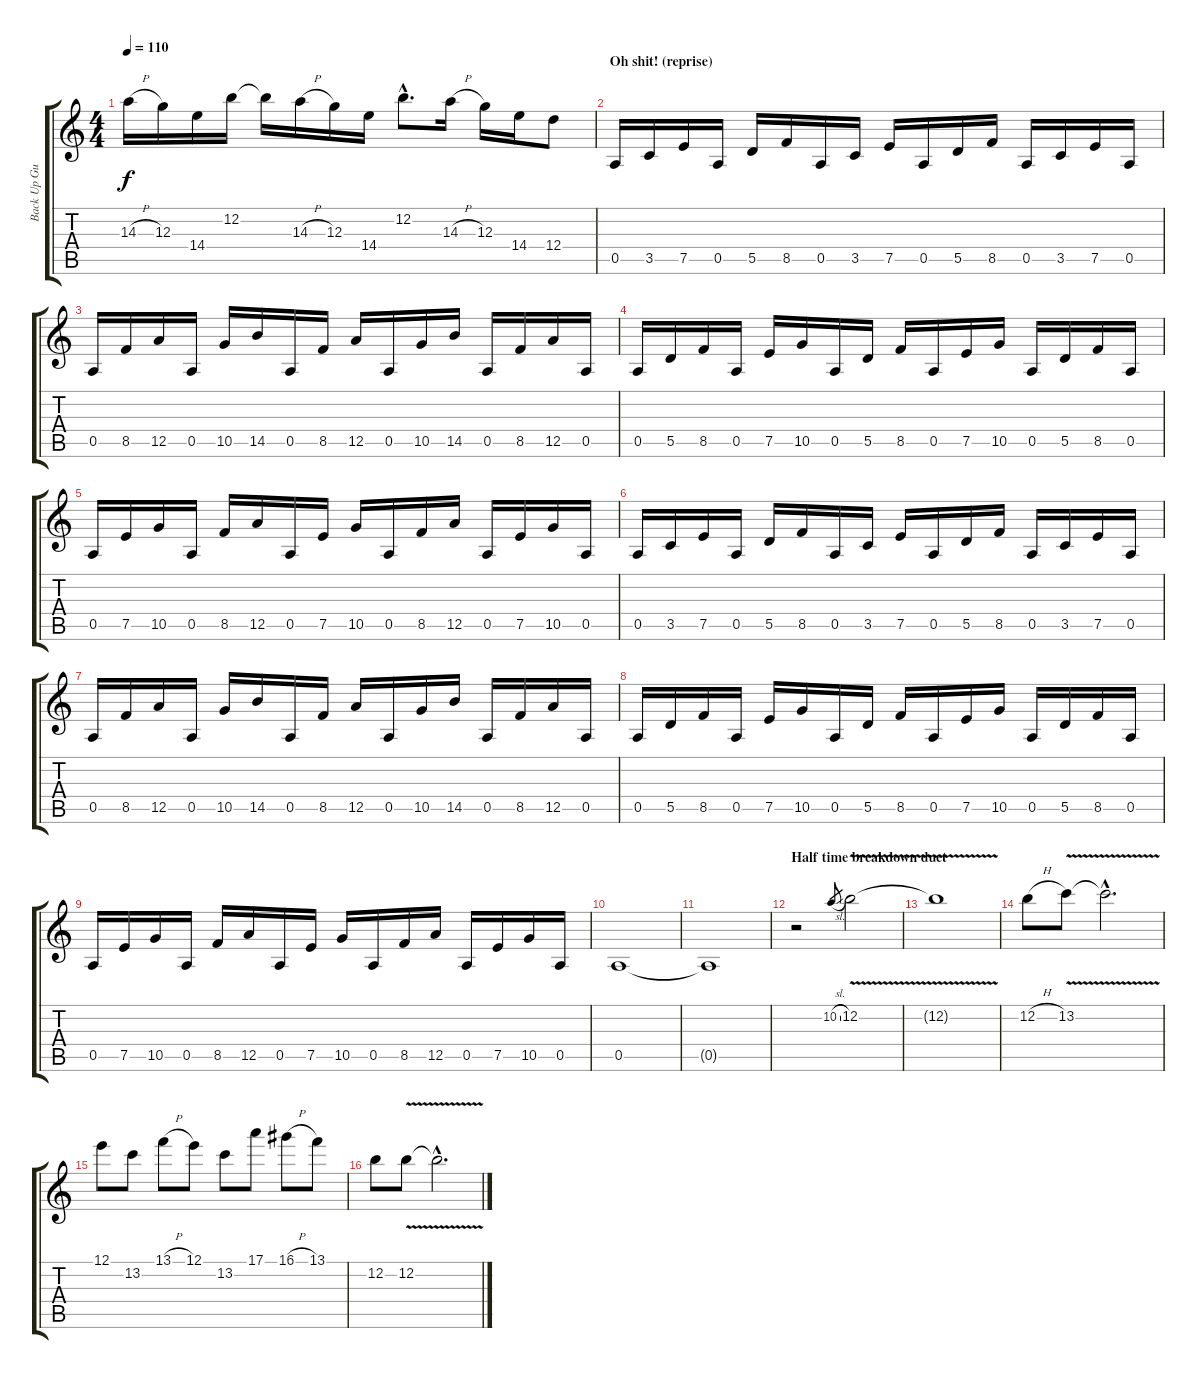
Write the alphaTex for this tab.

\track ("Back Up Guitar" "Back Up Gu") {instrument overdrivenguitar}
\staff {score tabs}
\tuning (E4 B3 G3 D3 A2 E2) {hide}
\ts (4 4)
\tempo 110
\clef g2
\ks c
14.3{h}.16{dy f} 12.3.16 14.4.16 12.2.16 12.2{t}.16 14.3{h}.16 12.3.16 14.4.16 12.2{hac}.8{d} 14.3{h}.16 12.3.16 14.4.16 12.4.8 |
\section ("" "Oh shit! (reprise)")
0.5.16 3.5.16 7.5.16 0.5.16 5.5.16 8.5.16 0.5.16 3.5.16 7.5.16 0.5.16 5.5.16 8.5.16 0.5.16 3.5.16 7.5.16 0.5.16 |
0.5.16 8.5.16 12.5.16 0.5.16 10.5.16 14.5.16 0.5.16 8.5.16 12.5.16 0.5.16 10.5.16 14.5.16 0.5.16 8.5.16 12.5.16 0.5.16 |
0.5.16 5.5.16 8.5.16 0.5.16 7.5.16 10.5.16 0.5.16 5.5.16 8.5.16 0.5.16 7.5.16 10.5.16 0.5.16 5.5.16 8.5.16 0.5.16 |
0.5.16 7.5.16 10.5.16 0.5.16 8.5.16 12.5.16 0.5.16 7.5.16 10.5.16 0.5.16 8.5.16 12.5.16 0.5.16 7.5.16 10.5.16 0.5.16 |
0.5.16 3.5.16 7.5.16 0.5.16 5.5.16 8.5.16 0.5.16 3.5.16 7.5.16 0.5.16 5.5.16 8.5.16 0.5.16 3.5.16 7.5.16 0.5.16 |
0.5.16 8.5.16 12.5.16 0.5.16 10.5.16 14.5.16 0.5.16 8.5.16 12.5.16 0.5.16 10.5.16 14.5.16 0.5.16 8.5.16 12.5.16 0.5.16 |
0.5.16 5.5.16 8.5.16 0.5.16 7.5.16 10.5.16 0.5.16 5.5.16 8.5.16 0.5.16 7.5.16 10.5.16 0.5.16 5.5.16 8.5.16 0.5.16 |
0.5.16 7.5.16 10.5.16 0.5.16 8.5.16 12.5.16 0.5.16 7.5.16 10.5.16 0.5.16 8.5.16 12.5.16 0.5.16 7.5.16 10.5.16 0.5.16 |
0.5.1 |
0.5{t}.1 |
\section ("" "Half time breakdown duet")
r.2 10.2{sl}.8{gr} 12.2{v}.2 |
12.2{t}.1 |
12.2{h}.8 13.2{v}.8 13.2{hac t}.2{d} |
12.1.8 13.2.8 13.1{h}.8 12.1.8 13.2.8 17.1.8 16.1{h}.8 13.1.8 |
12.2.8 12.2{v}.8 12.2{hac t}.2{d}
